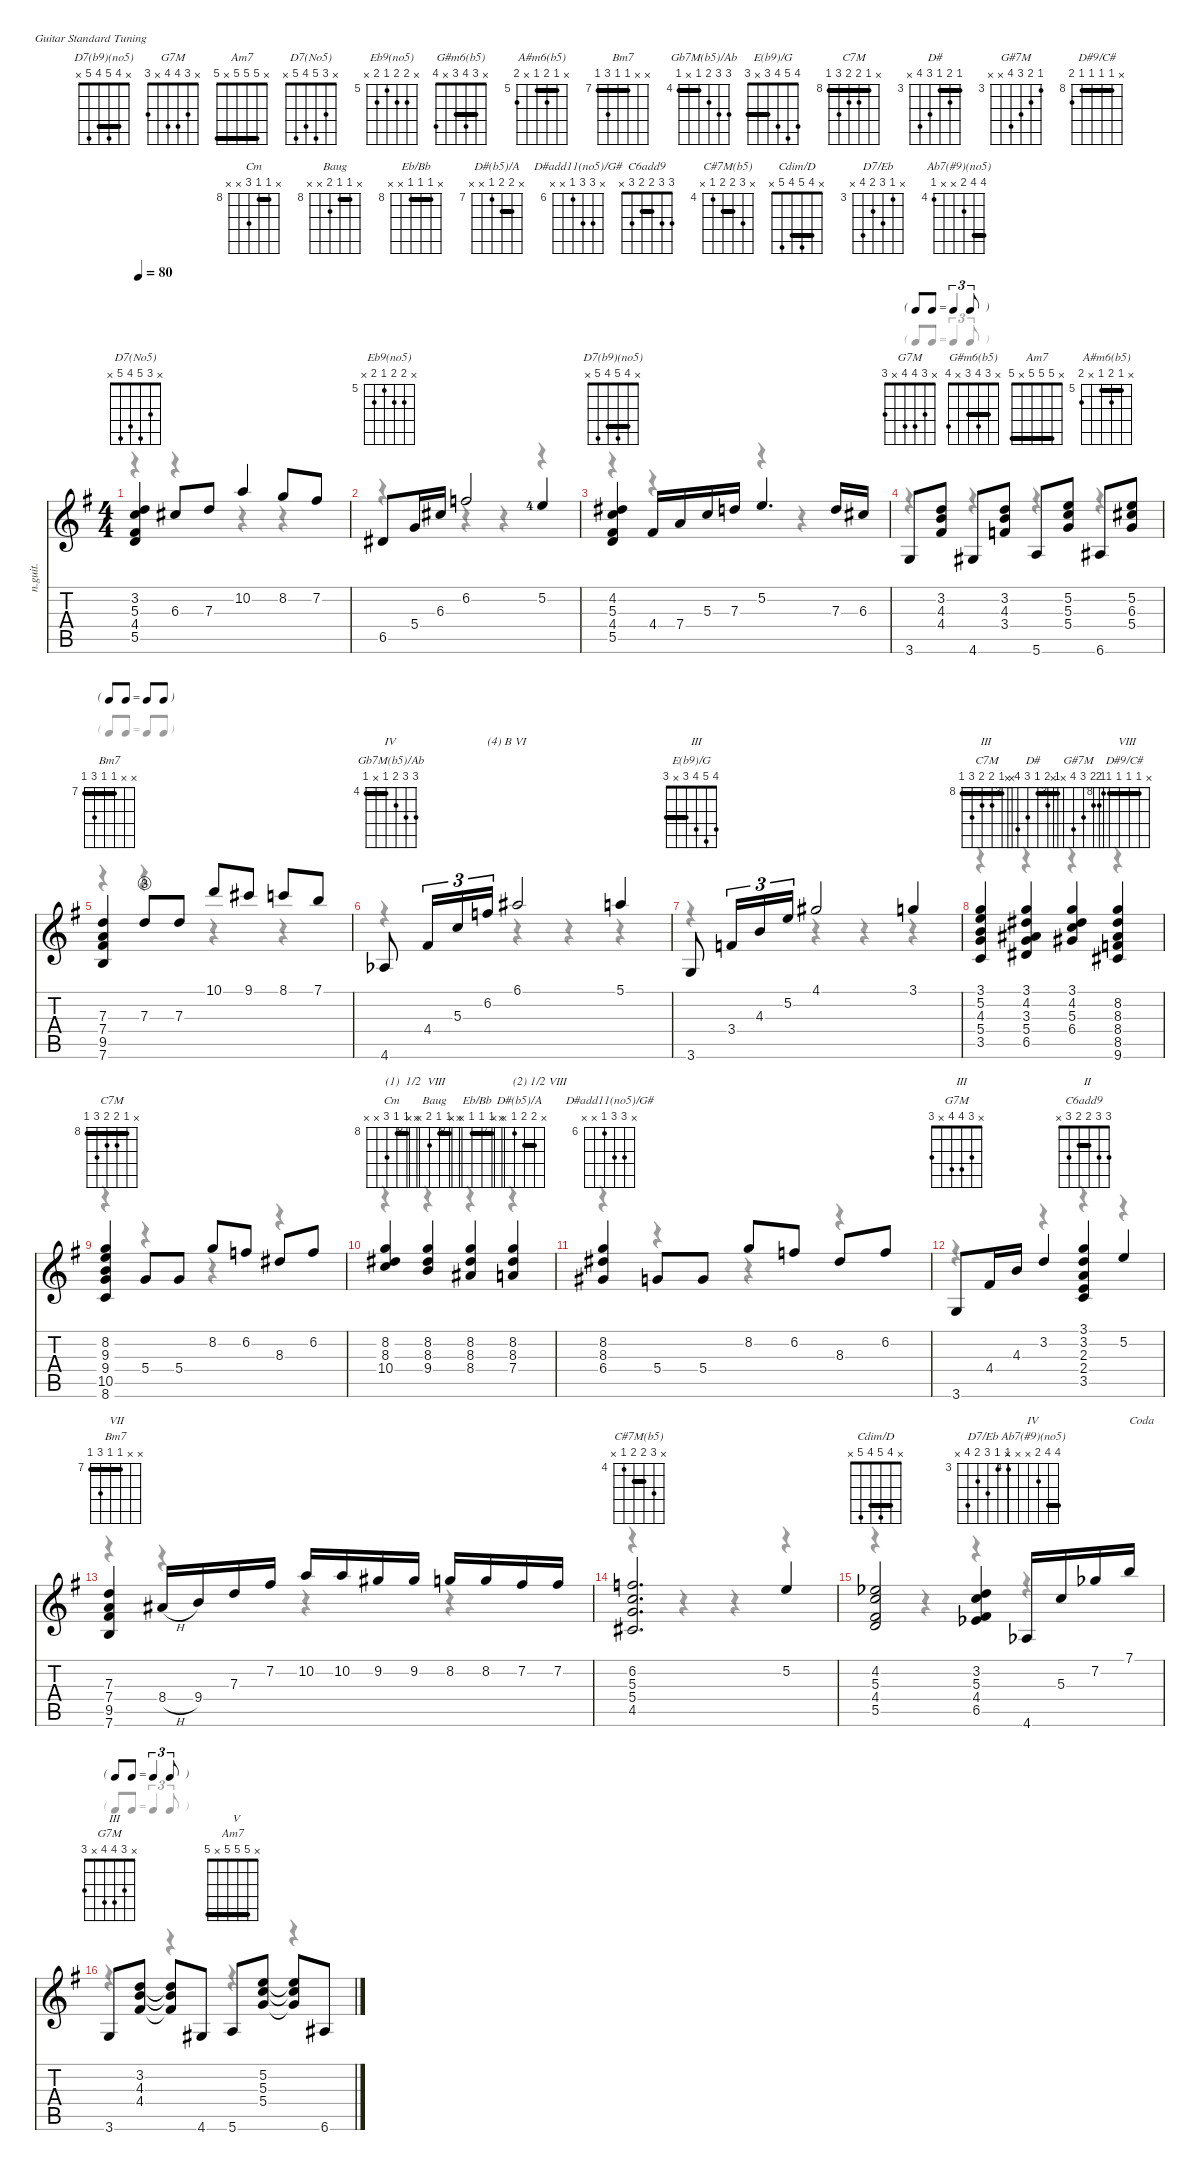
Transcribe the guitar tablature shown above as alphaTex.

\defaultSystemsLayout 4
\hideDynamics
\bracketExtendMode nobrackets
\otherSystemsTrackNameOrientation horizontal
\chordDiagramsInScore
\track ("Piste 1" "n.guit.") {instrument acousticguitarnylon}
\staff {score tabs}
\tuning (E4 B3 G3 D3 A2 E2)
\chord ("D7(b9)(no5)" x 4 5 4 5 x) {barre 4}
\chord ("G7M" x 3 4 4 x 3) {barre 3}
\chord ("Am7" x 5 5 5 x 5) {barre (5 5 5)}
\chord ("D7(No5)" x 3 5 4 5 x)
\chord ("Eb9(no5)" x 6 6 5 6 x) {firstfret 5}
\chord ("G7M" x 3 4 4 x 3)
\chord ("G#m6(b5)" x 3 4 3 x 4) {barre 3}
\chord ("A#m6(b5)" x 5 6 5 x 6) {firstfret 5 barre 5}
\chord ("Bm7" x x 7 7 9 7) {firstfret 7 barre (7 7)}
\chord ("Gb7M(b5)/Ab" 6 6 5 4 x 4) {firstfret 4 barre 4}
\chord ("E(b9)/G" 4 5 4 3 x 3) {barre 3}
\chord ("C7M" 3 5 4 5 3 x) {barre 3}
\chord ("D#" 3 4 3 5 6 x) {firstfret 3 barre 3}
\chord ("G#7M" 3 4 5 6 x x) {firstfret 3}
\chord ("D#9/C#" x 8 8 8 8 9) {firstfret 8 barre (8 8 8)}
\chord ("C7M" x 8 9 9 10 8) {firstfret 8 barre 8}
\chord ("Cm" x 8 8 10 x x) {firstfret 8 barre 8}
\chord ("Baug" x 8 8 9 x x) {firstfret 8 barre 8}
\chord ("Eb/Bb" x 8 8 8 x x) {firstfret 8 barre (8 8)}
\chord ("D#(b5)/A" x 8 8 7 x x) {firstfret 7 barre 8}
\chord ("D#add11(no5)/G#" x 8 8 6 x x) {firstfret 6}
\chord ("C6add9" 3 3 2 2 3 x) {barre 2}
\chord ("C#7M(b5)" x 6 5 5 4 x) {firstfret 4 barre 5}
\chord ("Cdim/D" x 4 5 4 5 x) {barre 4}
\chord ("D7/Eb" x 3 5 4 6 x) {firstfret 3}
\chord ("Ab7(#9)(no5)" 7 7 5 x x 4) {firstfret 4 barre 7}
\voice
\ts (4 4)
\tempo 80
\clef g2
\ks g
(3.2{acc forcenatural} 5.3{acc forcenatural} 4.4{acc #} 5.5{acc forcenatural}).4{ch "D7(No5)" dy f beam Up} 6.3{acc #}.8{beam Up} 7.3{acc forcenatural}.8{beam Up} 10.2{acc forcenatural}.4{beam Up} 8.2{acc forcenatural}.8{beam Up} 7.2{acc #}.8{beam Up} |
6.5{acc #}.8{ch "Eb9(no5)" beam Up} 5.4{acc forcenatural}.16{beam Up} 6.3{acc #}.16{beam Up} 6.2{acc forcenatural}.2{beam Up} 5.2{lf 5 acc forcenatural}.4{beam Up} |
(4.2{acc #} 5.3{acc forcenatural} 4.4{acc #} 5.5{acc forcenatural}).4{ch "D7(b9)(no5)" beam Up} 4.4{acc #}.16{beam Up} 7.4{acc forcenatural}.16{beam Up} 5.3{acc forcenatural}.16{beam Up} 7.3{acc forcenatural}.16{beam Up} 5.2{acc forcenatural}.4{d beam Up} 7.3{acc forcenatural}.16{beam Up} 6.3{acc #}.16{beam Up} |
\tf triplet8th
3.6{acc forcenatural}.8{ch "G7M" beam Up} (3.2{acc forcenatural} 4.3{acc forcenatural} 4.4{acc #}).8{beam Up} 4.6{acc #}.8{ch "G#m6(b5)" beam Up} (3.2{acc forcenatural} 4.3{acc forcenatural} 3.4{acc forcenatural}).8{beam Up} 5.6{acc forcenatural}.8{ch "Am7" beam Up} (5.2{acc forcenatural} 5.3{acc forcenatural} 5.4{acc forcenatural}).8{beam Up} 6.6{acc #}.8{ch "A#m6(b5)" beam Up} (5.2{acc forcenatural} 6.3{acc #} 5.4{acc forcenatural}).8{beam Up} |
\tf none
(7.3{acc forcenatural} 7.4{acc forcenatural} 9.5{acc #} 7.6{acc forcenatural}).4{ch "Bm7" beam Up} 7.3{string acc forcenatural}.8{beam Up} 7.3{acc forcenatural}.8{beam Up} 10.1{acc forcenatural}.8{beam Up} 9.1{acc #}.8{beam Up} 8.1{acc forcenatural}.8{beam Up} 7.1{acc forcenatural}.8{beam Up} |
\scale
1.30709 4.6{acc b}.8{ch "Gb7M(b5)/Ab" txt "IV" beam Up} 4.4{acc #}.16{tu (3 2) beam Up} 5.3{acc forcenatural}.16{tu (3 2) beam Up} 6.2{acc forcenatural}.16{tu (3 2) txt "(4) B VI" beam Up} 6.1{acc #}.2{beam Up} 5.1{acc forcenatural}.4{beam Up} |
\scale
0.861171 3.6{acc forcenatural}.8{ch "E(b9)/G" txt "III" beam Up} 3.4{acc forcenatural}.16{tu (3 2) beam Up} 4.3{acc forcenatural}.16{tu (3 2) beam Up} 5.2{acc forcenatural}.16{tu (3 2) beam Up} 4.1{acc #}.2{beam Up} 3.1{acc forcenatural}.4{beam Up} |
\scale
0.831739 (3.1{acc forcenatural} 5.2{acc forcenatural} 4.3{acc forcenatural} 5.4{acc forcenatural} 3.5{acc forcenatural}).4{ch "C7M" txt "III  " beam Up} (3.1{acc forcenatural} 4.2{acc #} 3.3{acc #} 5.4{acc forcenatural} 6.5{acc #}).4{ch "D#" beam Up} (3.1{acc forcenatural} 4.2{acc #} 5.3{acc forcenatural} 6.4{acc #}).4{ch "G#7M" beam Up} (8.2{acc forcenatural} 8.3{acc #} 8.4{acc #} 8.5{acc forcenatural} 9.6{acc #}).4{ch "D#9/C#" txt "VIII" beam Up} |
(8.2{acc forcenatural} 9.3{acc forcenatural} 9.4{acc forcenatural} 10.5{acc forcenatural} 8.6{acc forcenatural}).4{ch "C7M" beam Up} 5.4{acc forcenatural}.8{beam Up} 5.4{acc forcenatural}.8{beam Up} 8.2{acc forcenatural}.8{beam Up} 6.2{acc forcenatural}.8{beam Up} 8.3{acc #}.8{beam Up} 6.2{acc forcenatural}.8{beam Up} |
(8.2{acc forcenatural} 8.3{acc #} 10.4{acc forcenatural}).4{ch "Cm" txt "(1)  1/2  VIII" beam Up} (8.2{acc forcenatural} 8.3{acc #} 9.4{acc forcenatural}).4{ch "Baug" beam Up} (8.2{acc forcenatural} 8.3{acc #} 8.4{acc #}).4{ch "Eb/Bb" beam Up} (8.2{acc forcenatural} 8.3{acc #} 7.4{acc forcenatural}).4{ch "D#(b5)/A" txt "(2) 1/2 VIII" beam Up} |
\scale
0.795101 (8.2{acc forcenatural} 8.3{acc #} 6.4{acc #}).4{ch "D#add11(no5)/G#" beam Up} 5.4{acc forcenatural}.8{beam Up} 5.4{acc forcenatural}.8{beam Up} 8.2{acc forcenatural}.8{beam Up} 6.2{acc forcenatural}.8{beam Up} 8.3{acc #}.8{beam Up} 6.2{acc forcenatural}.8{beam Up} |
\scale
1.06477 3.6{acc forcenatural}.8{ch "G7M" txt "III" beam Up} 4.4{acc #}.16{beam Up} 4.3{acc forcenatural}.16{beam Up} 3.2{acc forcenatural}.4{beam Up} (3.1{acc forcenatural} 3.2{acc forcenatural} 2.3{acc forcenatural} 2.4{acc forcenatural} 3.5{acc forcenatural}).4{ch "C6add9" txt "II" beam Up} 5.2{acc forcenatural}.4{beam Up} |
\scale
1.14013 (7.3{acc forcenatural} 7.4{acc forcenatural} 9.5{acc #} 7.6{acc forcenatural}).4{ch "Bm7" txt "VII" beam Up} 8.4{h acc #}.16{beam Up} 9.4{acc forcenatural}.16{beam Up} 7.3{acc forcenatural}.16{beam Up} 7.2{acc #}.16{beam Up} 10.2{acc forcenatural}.16{beam Up} 10.2{acc forcenatural}.16{beam Up} 9.2{acc #}.16{beam Up} 9.2{acc #}.16{beam Up} 8.2{acc forcenatural}.16{beam Up} 8.2{acc forcenatural}.16{beam Up} 7.2{acc #}.16{beam Up} 7.2{acc #}.16{beam Up} |
(6.2{acc forcenatural} 5.3{acc forcenatural} 5.4{acc forcenatural} 4.5{acc #}).2{d ch "C#7M(b5)" beam Up} 5.2{acc forcenatural}.4{beam Up} |
(4.2{acc b} 5.3{acc forcenatural} 4.4{acc #} 5.5{acc forcenatural}).2{ch "Cdim/D" beam Up} (3.2{acc forcenatural} 5.3{acc forcenatural} 4.4{acc #} 6.5{acc b}).4{ch "D7/Eb" beam Up} 4.6{acc b}.16{ch "Ab7(#9)(no5)" txt "IV" beam Up} 5.3{acc forcenatural}.16{beam Up} 7.2{acc b}.16{beam Up} 7.1{acc forcenatural}.16{txt "Coda" beam Up} |
\tf triplet8th
3.6{acc forcenatural}.8{ch "G7M" txt "III" beam Up} (3.2{acc forcenatural} 4.3{acc forcenatural} 4.4{acc #}).8{beam Up} (3.2{t acc forcenatural} 4.3{t acc forcenatural} 4.4{t acc #}).8{beam Up} 4.6{acc #}.8{beam Up} 5.6{acc forcenatural}.8{ch "Am7" txt "V" beam Up} (5.2{acc forcenatural} 5.3{acc forcenatural} 5.4{acc forcenatural}).8{beam Up} (5.2{t acc forcenatural} 5.3{t acc forcenatural} 5.4{t acc forcenatural}).8{beam Up} 6.6{acc #}.8{beam Up}
\voice
\clef g2
\ottava regular
\simile none
\ks g
r.4{dy mf beam Down} r.4{beam Down} r.4{beam Down} r.4{beam Down} |
r.4{beam Down} r.4{beam Down} r.4{beam Down} r.4{beam Down} |
r.4{beam Down} r.4{beam Down} r.4{beam Down} r.4{beam Down} |
r.4{beam Down} r.4{beam Down} r.4{beam Down} r.4{beam Down} |
r.4{beam Down} r.4{beam Down} r.4{beam Down} r.4{beam Down} |
\scale
1.30709 r.4{beam Down} r.4{beam Down} r.4{beam Down} r.4{beam Down} |
\scale
0.861171 r.4{beam Down} r.4{beam Down} r.4{beam Down} r.4{beam Down} |
\scale
0.831739 r.4{beam Down} r.4{beam Down} r.4{beam Down} r.4{beam Down} |
r.4{beam Down} r.4{beam Down} r.4{beam Down} r.4{beam Down} |
r.4{beam Down} r.4{beam Down} r.4{beam Down} r.4{beam Down} |
\scale
0.795101 r.4{beam Down} r.4{beam Down} r.4{beam Down} r.4{beam Down} |
\scale
1.06477 r.4{beam Down} r.4{beam Down} r.4{beam Down} r.4{beam Down} |
\scale
1.14013 r.4{beam Down} r.4{beam Down} r.4{beam Down} r.4{beam Down} |
r.4{beam Down} r.4{beam Down} r.4{beam Down} r.4{beam Down} |
r.4{beam Down} r.4{beam Down} r.4{beam Down} r.4{beam Down} |
r.4{beam Down} r.4{beam Down} r.4{beam Down} r.4{beam Down}
